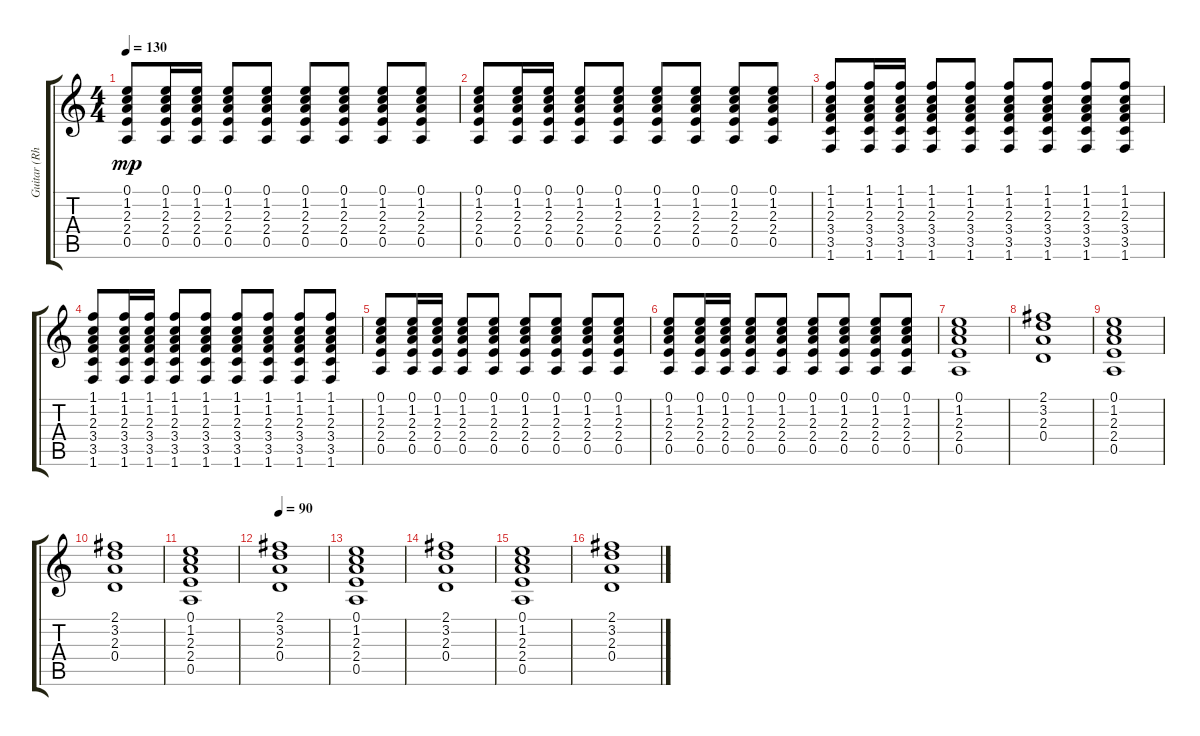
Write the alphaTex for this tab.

\track ("Guitar (Rhythm)" "Guitar (Rh") {instrument acousticguitarsteel}
\staff {score tabs}
\tuning (E4 B3 G3 D3 A2 E2) {hide}
\ts (4 4)
\tempo 130
\clef g2
\ks c
(0.1 1.2 2.3 2.4 0.5).8{dy mp} (0.1 1.2 2.3 2.4 0.5).16 (0.1 1.2 2.3 2.4 0.5).16 (0.1 1.2 2.3 2.4 0.5).8 (0.1 1.2 2.3 2.4 0.5).8 (0.1 1.2 2.3 2.4 0.5).8 (0.1 1.2 2.3 2.4 0.5).8 (0.1 1.2 2.3 2.4 0.5).8 (0.1 1.2 2.3 2.4 0.5).8 |
(0.1 1.2 2.3 2.4 0.5).8 (0.1 1.2 2.3 2.4 0.5).16 (0.1 1.2 2.3 2.4 0.5).16 (0.1 1.2 2.3 2.4 0.5).8 (0.1 1.2 2.3 2.4 0.5).8 (0.1 1.2 2.3 2.4 0.5).8 (0.1 1.2 2.3 2.4 0.5).8 (0.1 1.2 2.3 2.4 0.5).8 (0.1 1.2 2.3 2.4 0.5).8 |
(1.1 1.2 2.3 3.4 3.5 1.6).8 (1.1 1.2 2.3 3.4 3.5 1.6).16 (1.1 1.2 2.3 3.4 3.5 1.6).16 (1.1 1.2 2.3 3.4 3.5 1.6).8 (1.1 1.2 2.3 3.4 3.5 1.6).8 (1.1 1.2 2.3 3.4 3.5 1.6).8 (1.1 1.2 2.3 3.4 3.5 1.6).8 (1.1 1.2 2.3 3.4 3.5 1.6).8 (1.1 1.2 2.3 3.4 3.5 1.6).8 |
(1.1 1.2 2.3 3.4 3.5 1.6).8 (1.1 1.2 2.3 3.4 3.5 1.6).16 (1.1 1.2 2.3 3.4 3.5 1.6).16 (1.1 1.2 2.3 3.4 3.5 1.6).8 (1.1 1.2 2.3 3.4 3.5 1.6).8 (1.1 1.2 2.3 3.4 3.5 1.6).8 (1.1 1.2 2.3 3.4 3.5 1.6).8 (1.1 1.2 2.3 3.4 3.5 1.6).8 (1.1 1.2 2.3 3.4 3.5 1.6).8 |
(0.1 1.2 2.3 2.4 0.5).8 (0.1 1.2 2.3 2.4 0.5).16 (0.1 1.2 2.3 2.4 0.5).16 (0.1 1.2 2.3 2.4 0.5).8 (0.1 1.2 2.3 2.4 0.5).8 (0.1 1.2 2.3 2.4 0.5).8 (0.1 1.2 2.3 2.4 0.5).8 (0.1 1.2 2.3 2.4 0.5).8 (0.1 1.2 2.3 2.4 0.5).8 |
(0.1 1.2 2.3 2.4 0.5).8 (0.1 1.2 2.3 2.4 0.5).16 (0.1 1.2 2.3 2.4 0.5).16 (0.1 1.2 2.3 2.4 0.5).8 (0.1 1.2 2.3 2.4 0.5).8 (0.1 1.2 2.3 2.4 0.5).8 (0.1 1.2 2.3 2.4 0.5).8 (0.1 1.2 2.3 2.4 0.5).8 (0.1 1.2 2.3 2.4 0.5).8 |
(0.1 1.2 2.3 2.4 0.5).1 |
(2.1 3.2 2.3 0.4).1 |
(0.1 1.2 2.3 2.4 0.5).1 |
(2.1 3.2 2.3 0.4).1 |
(0.1 1.2 2.3 2.4 0.5).1 |
\tempo 90
(2.1 3.2 2.3 0.4).1 |
(0.1 1.2 2.3 2.4 0.5).1 |
(2.1 3.2 2.3 0.4).1 |
(0.1 1.2 2.3 2.4 0.5).1 |
(2.1 3.2 2.3 0.4).1
